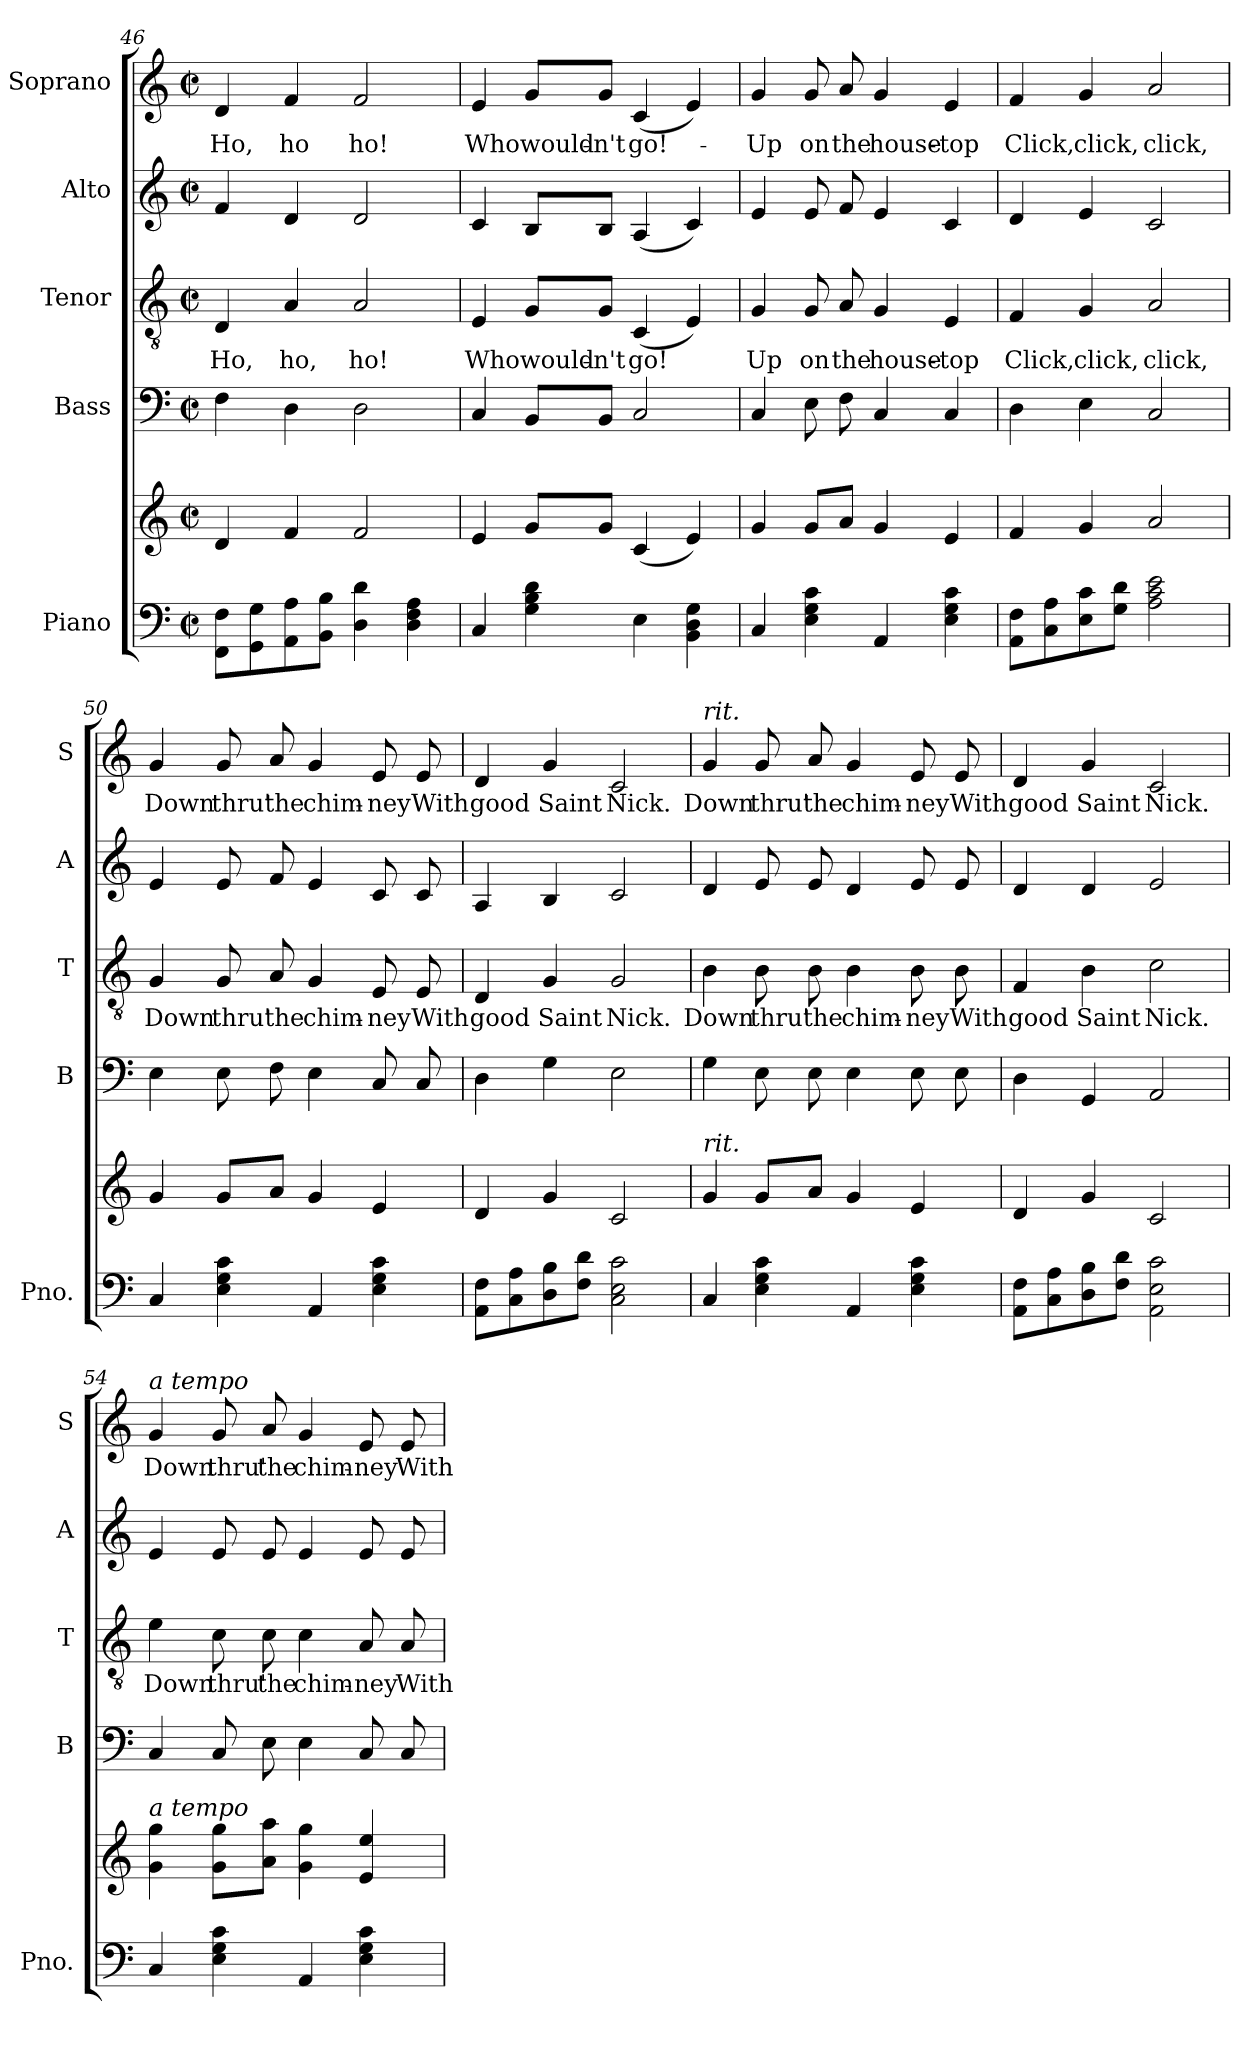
**kern	**kern	**kern	**kern	**text	**kern	**kern	**text
*part5	*part5	*part4	*part3	*part3	*part2	*part1	*part1
*staff6	*staff5	*staff4	*staff3	*staff3	*staff2	*staff1	*staff1
*I"Piano	*	*I"Bass	*I"Tenor	*	*I"Alto	*I"Soprano	*
*I'Pno.	*	*I'B	*I'T	*	*I'A	*I'S	*
!!LO:LB:g=z
*clefF4	*clefG2	*clefF4	*clefGv2	*	*clefG2	*clefG2	*
*k[]	*k[]	*k[]	*k[]	*	*k[]	*k[]	*
*C:	*C:	*C:	*C:	*	*C:	*C:	*
*M2/2	*M2/2	*M2/2	*M2/2	*	*M2/2	*M2/2	*
*met(c|)	*met(c|)	*met(c|)	*met(c|)	*	*met(c|)	*met(c|)	*
=46	=46	=46	=46	=46	=46	=46	=46
!	!	!	!	!LO:LY:b	!	!	!LO:LY:b
8FF\ 8F\L	4d/	4F\	4D/	Ho,	4f/	4d/	Ho,
8GG\ 8G\	.	.	.	.	.	.	.
!	!	!	!	!LO:LY:b	!	!	!LO:LY:b
8AA\ 8A\	4f/	4D\	4A/	ho,	4d/	4f/	ho
8BB\ 8B\J	.	.	.	.	.	.	.
!	!	!	!	!LO:LY:b	!	!	!LO:LY:b
4D\ 4d\	2f/	2D\	2A/	ho!	2d/	2f/	ho!
4D\ 4F\ 4A\	.	.	.	.	.	.	.
=47	=47	=47	=47	=47	=47	=47	=47
!	!	!	!	!LO:LY:b	!	!	!LO:LY:b
4C/	4e/	4C/	4E/	Who	4c/	4e/	Who
!	!	!	!	!LO:LY:b	!	!	!LO:LY:b
4G\ 4B\ 4d\	8g/L	8BB/L	8G/L	would-	8B/L	8g/L	would-
!	!	!	!	!LO:LY:b	!	!	!LO:LY:b
.	8g/J	8BB/J	8G/J	-n't	8B/J	8g/J	-n't
!	!	!	!	!LO:LY:b	!	!	!LO:LY:b
4E\	(<4c/	2C/	(<4C/	go!	(<4A/	(<4c/	go!-
4BB\ 4D\ 4G\	4e/)	.	4E/)	.	4c/)	4e/)	.
=48	=48	=48	=48	=48	=48	=48	=48
!	!	!	!	!LO:LY:b	!	!	!LO:LY:b
4C/	4g/	4C/	4G/	Up	4e/	4g/	-Up
!	!	!	!	!LO:LY:b	!	!	!LO:LY:b
4E\ 4G\ 4c\	8g/L	8E\	8G/	on	8e/	8g/	on
!	!	!	!	!LO:LY:b	!	!	!LO:LY:b
.	8a/J	8F\	8A/	the	8f/	8a/	the
!	!	!	!	!LO:LY:b	!	!	!LO:LY:b
4AA/	4g/	4C/	4G/	house-	4e/	4g/	house-
!	!	!	!	!LO:LY:b	!	!	!LO:LY:b
4E\ 4G\ 4c\	4e/	4C/	4E/	-top	4c/	4e/	-top
=49	=49	=49	=49	=49	=49	=49	=49
!	!	!	!	!LO:LY:b	!	!	!LO:LY:b
8AA\ 8F\L	4f/	4D\	4F/	Click,	4d/	4f/	Click,
8C\ 8A\	.	.	.	.	.	.	.
!	!	!	!	!LO:LY:b	!	!	!LO:LY:b
8E\ 8c\	4g/	4E\	4G/	click,	4e/	4g/	click,
8G\ 8d\J	.	.	.	.	.	.	.
!	!	!	!	!LO:LY:b	!	!	!LO:LY:b
2A\ 2c\ 2e\	2a/	2C/	2A/	click,	2c/	2a/	click,
!!LO:PB:g=z
=50	=50	=50	=50	=50	=50	=50	=50
!	!	!	!	!LO:LY:b	!	!	!LO:LY:b
4C/	4g/	4E\	4G/	Down	4e/	4g/	Down
!	!	!	!	!LO:LY:b	!	!	!LO:LY:b
4E\ 4G\ 4c\	8g/L	8E\	8G/	thru'	8e/	8g/	thru'
!	!	!	!	!LO:LY:b	!	!	!LO:LY:b
.	8a/J	8F\	8A/	the	8f/	8a/	the
!	!	!	!	!LO:LY:b	!	!	!LO:LY:b
4AA/	4g/	4E\	4G/	chim-	4e/	4g/	chim-
!	!	!	!	!LO:LY:b	!	!	!LO:LY:b
4E\ 4G\ 4c\	4e/	8C/	8E/	-ney	8c/	8e/	-ney
!	!	!	!	!LO:LY:b	!	!	!LO:LY:b
.	.	8C/	8E/	With	8c/	8e/	With
=51	=51	=51	=51	=51	=51	=51	=51
!	!	!	!	!LO:LY:b	!	!	!LO:LY:b
8AA\ 8F\L	4d/	4D\	4D/	good	4A/	4d/	good
8C\ 8A\	.	.	.	.	.	.	.
!	!	!	!	!LO:LY:b	!	!	!LO:LY:b
8D\ 8B\	4g/	4G\	4G/	Saint	4B/	4g/	Saint
8F\ 8d\J	.	.	.	.	.	.	.
!	!	!	!	!LO:LY:b	!	!	!LO:LY:b
2C\ 2E\ 2c\	2c/	2E\	2G/	Nick.	2c/	2c/	Nick.
=52	=52	=52	=52	=52	=52	=52	=52
!	!	!	!	!	!	!LO:TX:a:i:t=rit.	!
!	!LO:TX:a:i:t=rit.	!	!	!	!	!	!
!	!	!	!	!LO:LY:b	!	!	!LO:LY:b
4C/	4g/	4G\	4B\	Down	4d/	4g/	Down
!	!	!	!	!LO:LY:b	!	!	!LO:LY:b
4E\ 4G\ 4c\	8g/L	8E\	8B\	thru'	8e/	8g/	thru'
!	!	!	!	!LO:LY:b	!	!	!LO:LY:b
.	8a/J	8E\	8B\	the	8e/	8a/	the
!	!	!	!	!LO:LY:b	!	!	!LO:LY:b
4AA/	4g/	4E\	4B\	chim-	4d/	4g/	chim-
!	!	!	!	!LO:LY:b	!	!	!LO:LY:b
4E\ 4G\ 4c\	4e/	8E\	8B\	-ney	8e/	8e/	-ney
!	!	!	!	!LO:LY:b	!	!	!LO:LY:b
.	.	8E\	8B\	With	8e/	8e/	With
=53	=53	=53	=53	=53	=53	=53	=53
!	!	!	!	!LO:LY:b	!	!	!LO:LY:b
8AA\ 8F\L	4d/	4D\	4F/	good	4d/	4d/	good
8C\ 8A\	.	.	.	.	.	.	.
!	!	!	!	!LO:LY:b	!	!	!LO:LY:b
8D\ 8B\	4g/	4GG/	4B\	Saint	4d/	4g/	Saint
8F\ 8d\J	.	.	.	.	.	.	.
!	!	!	!	!LO:LY:b	!	!	!LO:LY:b
2AA\ 2E\ 2c\	2c/	2AA/	2c\	Nick.	2e/	2c/	Nick.
!!LO:LB:g=z
=54	=54	=54	=54	=54	=54	=54	=54
!	!	!	!	!	!	!LO:TX:a:i:t=a tempo	!
!	!LO:TX:a:i:t=a tempo	!	!	!	!	!	!
!	!	!	!	!LO:LY:b	!	!	!LO:LY:b
4C/	4g\ 4gg\	4C/	4e\	Down	4e/	4g/	Down
!	!	!	!	!LO:LY:b	!	!	!LO:LY:b
4E\ 4G\ 4c\	8g\ 8gg\L	8C/	8c\	thru'	8e/	8g/	thru'
!	!	!	!	!LO:LY:b	!	!	!LO:LY:b
.	8a\ 8aa\J	8E\	8c\	the	8e/	8a/	the
!	!	!	!	!LO:LY:b	!	!	!LO:LY:b
4AA/	4g\ 4gg\	4E\	4c\	chim-	4e/	4g/	chim-
!	!	!	!	!LO:LY:b	!	!	!LO:LY:b
4E\ 4G\ 4c\	4e/ 4ee/	8C/	8A/	-ney	8e/	8e/	-ney
!	!	!	!	!LO:LY:b	!	!	!LO:LY:b
.	.	8C/	8A/	With	8e/	8e/	With
=	=	=	=	=	=	=	=
*-	*-	*-	*-	*-	*-	*-	*-
